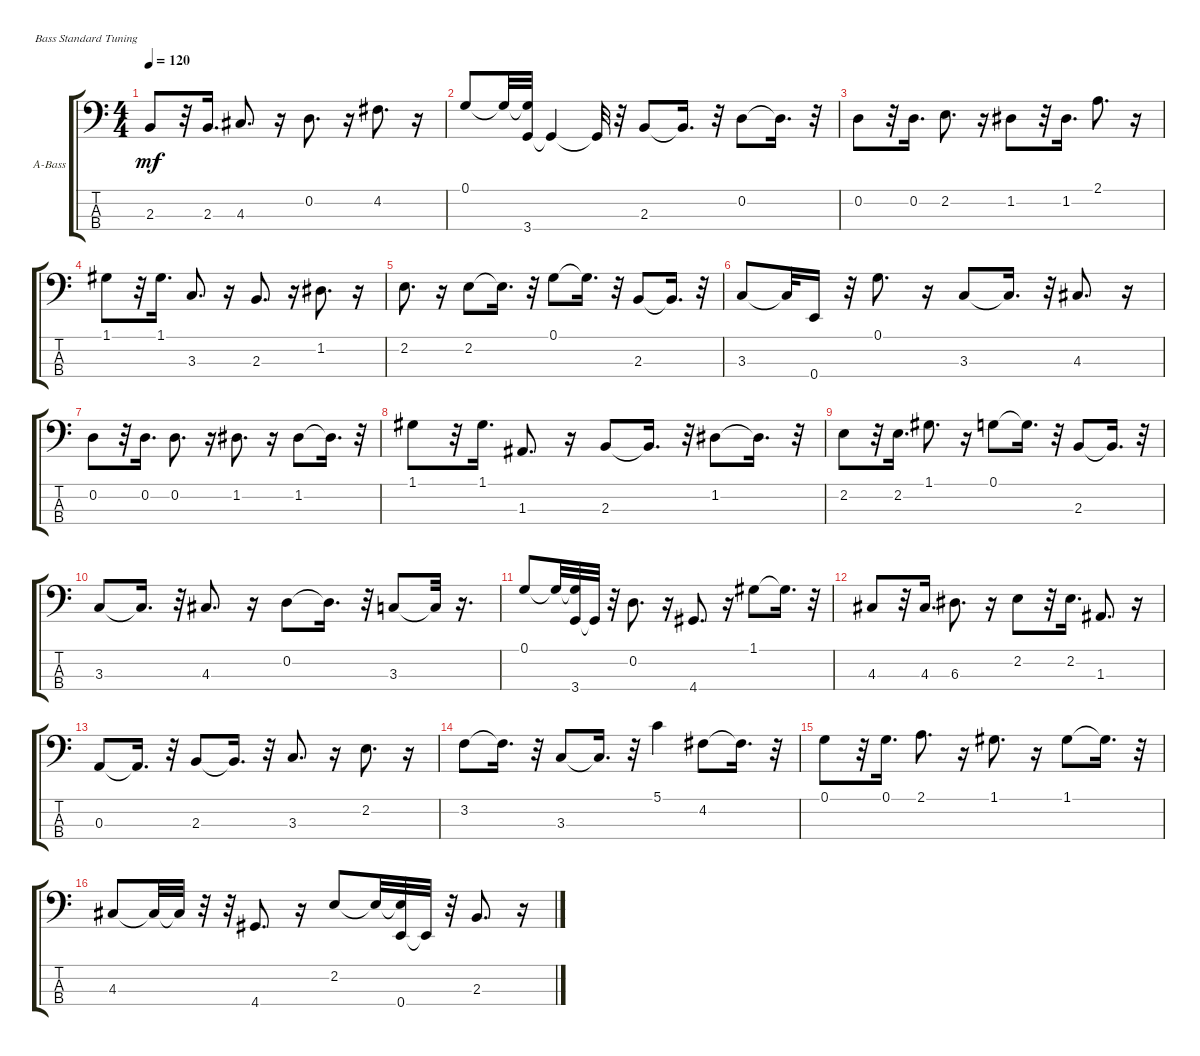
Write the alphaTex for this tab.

\bracketExtendMode groupsimilarinstruments
\firstSystemTrackNameOrientation horizontal
\otherSystemsTrackNameOrientation horizontal
\track ("Bass    (BB)" "A-Bass") {instrument acousticbass}
\staff {score tabs}
\tuning (G2 D2 A1 E1)
\ts (4 4)
\tempo 120
\clef f4
\ks c
2.3.8{dy mf} r.32 2.3.16{d} 4.3.8{d} r.16 0.2.8{d} r.16 4.2.8{d} r.16 |
0.1.8 0.1{t}.32 (0.1{t} 3.4).32 3.4{t}.4 3.4{t}.32 r.32 2.3.8 2.3{t}.16{d} r.32 0.2.8 0.2{t}.16{d} r.32 |
0.2.8 r.32 0.2.16{d} 2.2.8{d} r.16 1.2.8 r.32 1.2.16{d} 2.1.8{d} r.16 |
1.1.8 r.32 1.1.16{d} 3.3.8{d} r.16 2.3.8{d} r.16 1.2.8{d} r.16 |
2.2.8{d} r.16 2.2.8 2.2{t}.16{d} r.32 0.1.8 0.1{t}.16{d} r.32 2.3.8 2.3{t}.16{d} r.32 |
3.3.8 3.3{t}.32 0.4.16 r.32 0.1.8{d} r.16 3.3.8 3.3{t}.16{d} r.32 4.3.8{d} r.16 |
0.2.8 r.32 0.2.16{d} 0.2.8{d} r.16 1.2.8{d} r.16 1.2.8 1.2{t}.16{d} r.32 |
1.1.8 r.32 1.1.16{d} 1.3.8{d} r.16 2.3.8 2.3{t}.16{d} r.32 1.2.8 1.2{t}.16{d} r.32 |
2.2.8 r.32 2.2.16{d} 1.1.8{d} r.16 0.1.8 0.1{t}.16{d} r.32 2.3.8 2.3{t}.16{d} r.32 |
3.3.8 3.3{t}.16{d} r.32 4.3.8{d} r.16 0.2.8 0.2{t}.16{d} r.32 3.3.8 3.3{t}.32 r.16{d} |
0.1.8 0.1{t}.32 (0.1{t} 3.4).32 3.4{t}.32 r.32 0.2.8{d} r.16 4.4.8{d} r.16 1.1.8 1.1{t}.16{d} r.32 |
4.3.8 r.32 4.3.16{d} 6.3.8{d} r.16 2.2.8 r.32 2.2.16{d} 1.3.8{d} r.16 |
0.3.8 0.3{t}.16{d} r.32 2.3.8 2.3{t}.16{d} r.32 3.3.8{d} r.16 2.2.8{d} r.16 |
3.2.8 3.2{t}.16{d} r.32 3.3.8 3.3{t}.16{d} r.32 5.1.4 4.2.8 4.2{t}.16{d} r.32 |
0.1.8 r.32 0.1.16{d} 2.1.8{d} r.16 1.1.8{d} r.16 1.1.8 1.1{t}.16{d} r.32 |
4.3.8 4.3{t}.32 4.3{t}.32 r.32 r.32 4.4.8{d} r.16 2.2.8 2.2{t}.32 (2.2{t} 0.4).32 0.4{t}.32 r.32 2.3.8{d} r.16
